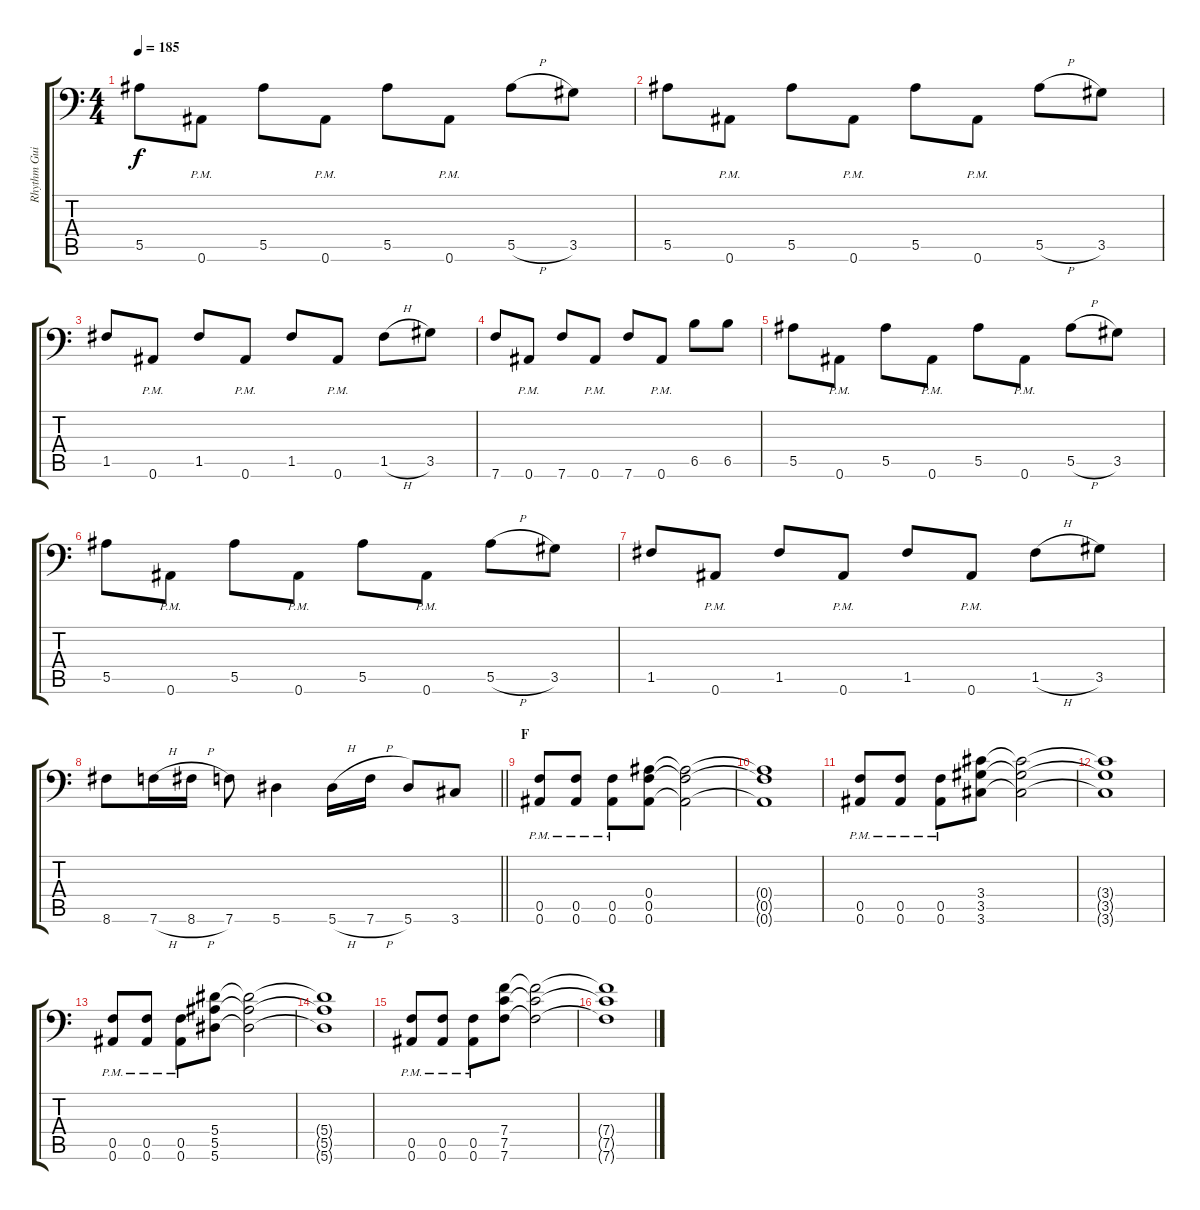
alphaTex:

\track ("Rhythm Guitar: Chris Di Carlo" "Rhythm Gui") {instrument distortionguitar}
\staff {score tabs}
\tuning (C4 G3 Eb3 Bb2 F2 Bb1) {hide}
\ts (4 4)
\tempo 185
\clef f4
\ks c
5.5.8{dy f} 0.6{pm}.8 5.5.8 0.6{pm}.8 5.5.8 0.6{pm}.8 5.5{h}.8 3.5.8 |
5.5.8 0.6{pm}.8 5.5.8 0.6{pm}.8 5.5.8 0.6{pm}.8 5.5{h}.8 3.5.8 |
1.5.8 0.6{pm}.8 1.5.8 0.6{pm}.8 1.5.8 0.6{pm}.8 1.5{h}.8 3.5.8 |
7.6.8 0.6{pm}.8 7.6.8 0.6{pm}.8 7.6.8 0.6{pm}.8 6.5.8 6.5.8 |
5.5.8 0.6{pm}.8 5.5.8 0.6{pm}.8 5.5.8 0.6{pm}.8 5.5{h}.8 3.5.8 |
5.5.8 0.6{pm}.8 5.5.8 0.6{pm}.8 5.5.8 0.6{pm}.8 5.5{h}.8 3.5.8 |
1.5.8 0.6{pm}.8 1.5.8 0.6{pm}.8 1.5.8 0.6{pm}.8 1.5{h}.8 3.5.8 |
\barLineRight lightlight
8.6.8 7.6{h}.16 8.6{h}.16 7.6.8 5.6.4 5.6{h}.16 7.6{h}.16 5.6.8 3.6.8 |
\section ("" "F")
(0.5{pm} 0.6{pm}).8 (0.5{pm} 0.6{pm}).8 (0.5{pm} 0.6{pm}).8 (0.4 0.5 0.6).8 (0.4{t} 0.5{t} 0.6{t}).2 |
(0.4{t} 0.5{t} 0.6{t}).1 |
(0.5{pm} 0.6{pm}).8 (0.5{pm} 0.6{pm}).8 (0.5{pm} 0.6{pm}).8 (3.4 3.5 3.6).8 (3.4{t} 3.5{t} 3.6{t}).2 |
(3.4{t} 3.5{t} 3.6{t}).1 |
(0.5{pm} 0.6{pm}).8 (0.5{pm} 0.6{pm}).8 (0.5{pm} 0.6{pm}).8 (5.4 5.5 5.6).8 (5.4{t} 5.5{t} 5.6{t}).2 |
(5.4{t} 5.5{t} 5.6{t}).1 |
(0.5{pm} 0.6{pm}).8 (0.5{pm} 0.6{pm}).8 (0.5{pm} 0.6{pm}).8 (7.4 7.5 7.6).8 (7.4{t} 7.5{t} 7.6{t}).2 |
(7.4{t} 7.5{t} 7.6{t}).1
